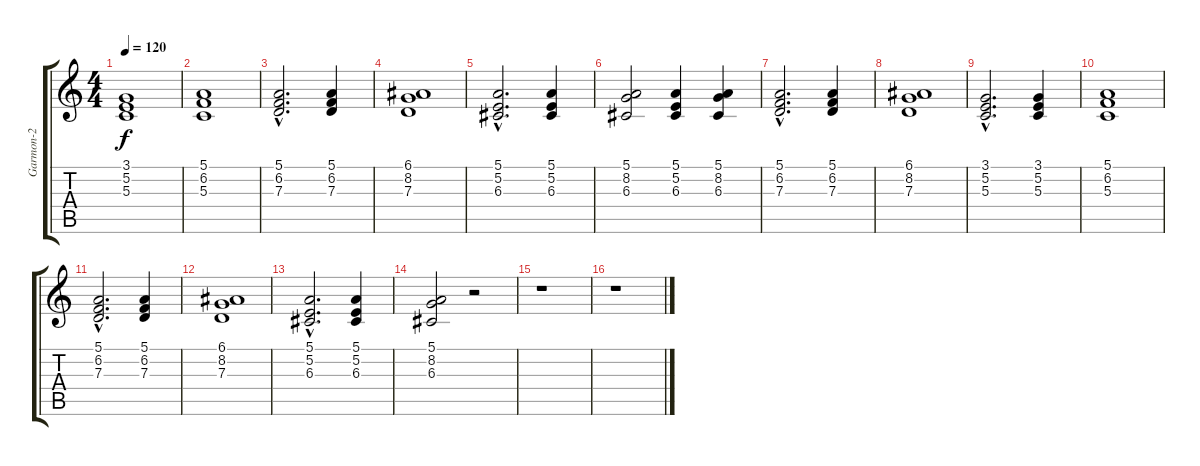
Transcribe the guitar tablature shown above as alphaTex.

\track ("Garmon-2" "Garmon-2") {instrument fx5brightness}
\staff {score tabs}
\tuning (E4 B3 G3 D3 A2 E2) {hide}
\ts (4 4)
\tempo 120
\clef g2
\ks c
(3.1 5.2 5.3).1{dy f} |
(5.1 6.2 5.3).1 |
(5.1{hac} 6.2{hac} 7.3{hac}).2{d} (5.1 6.2 7.3).4 |
(6.1 8.2 7.3).1 |
(5.1{hac} 5.2{hac} 6.3{hac}).2{d} (5.1 5.2 6.3).4 |
(5.1 8.2 6.3).2 (5.1 5.2 6.3).4 (5.1 8.2 6.3).4 |
(5.1{hac} 6.2{hac} 7.3{hac}).2{d} (5.1 6.2 7.3).4 |
(6.1 8.2 7.3).1 |
(3.1{hac} 5.2{hac} 5.3{hac}).2{d} (3.1 5.2 5.3).4 |
(5.1 6.2 5.3).1 |
(5.1{hac} 6.2{hac} 7.3{hac}).2{d} (5.1 6.2 7.3).4 |
(6.1 8.2 7.3).1 |
(5.1{hac} 5.2{hac} 6.3{hac}).2{d} (5.1 5.2 6.3).4 |
(5.1 8.2 6.3).2 r.2 |
r.1 |
r.1
